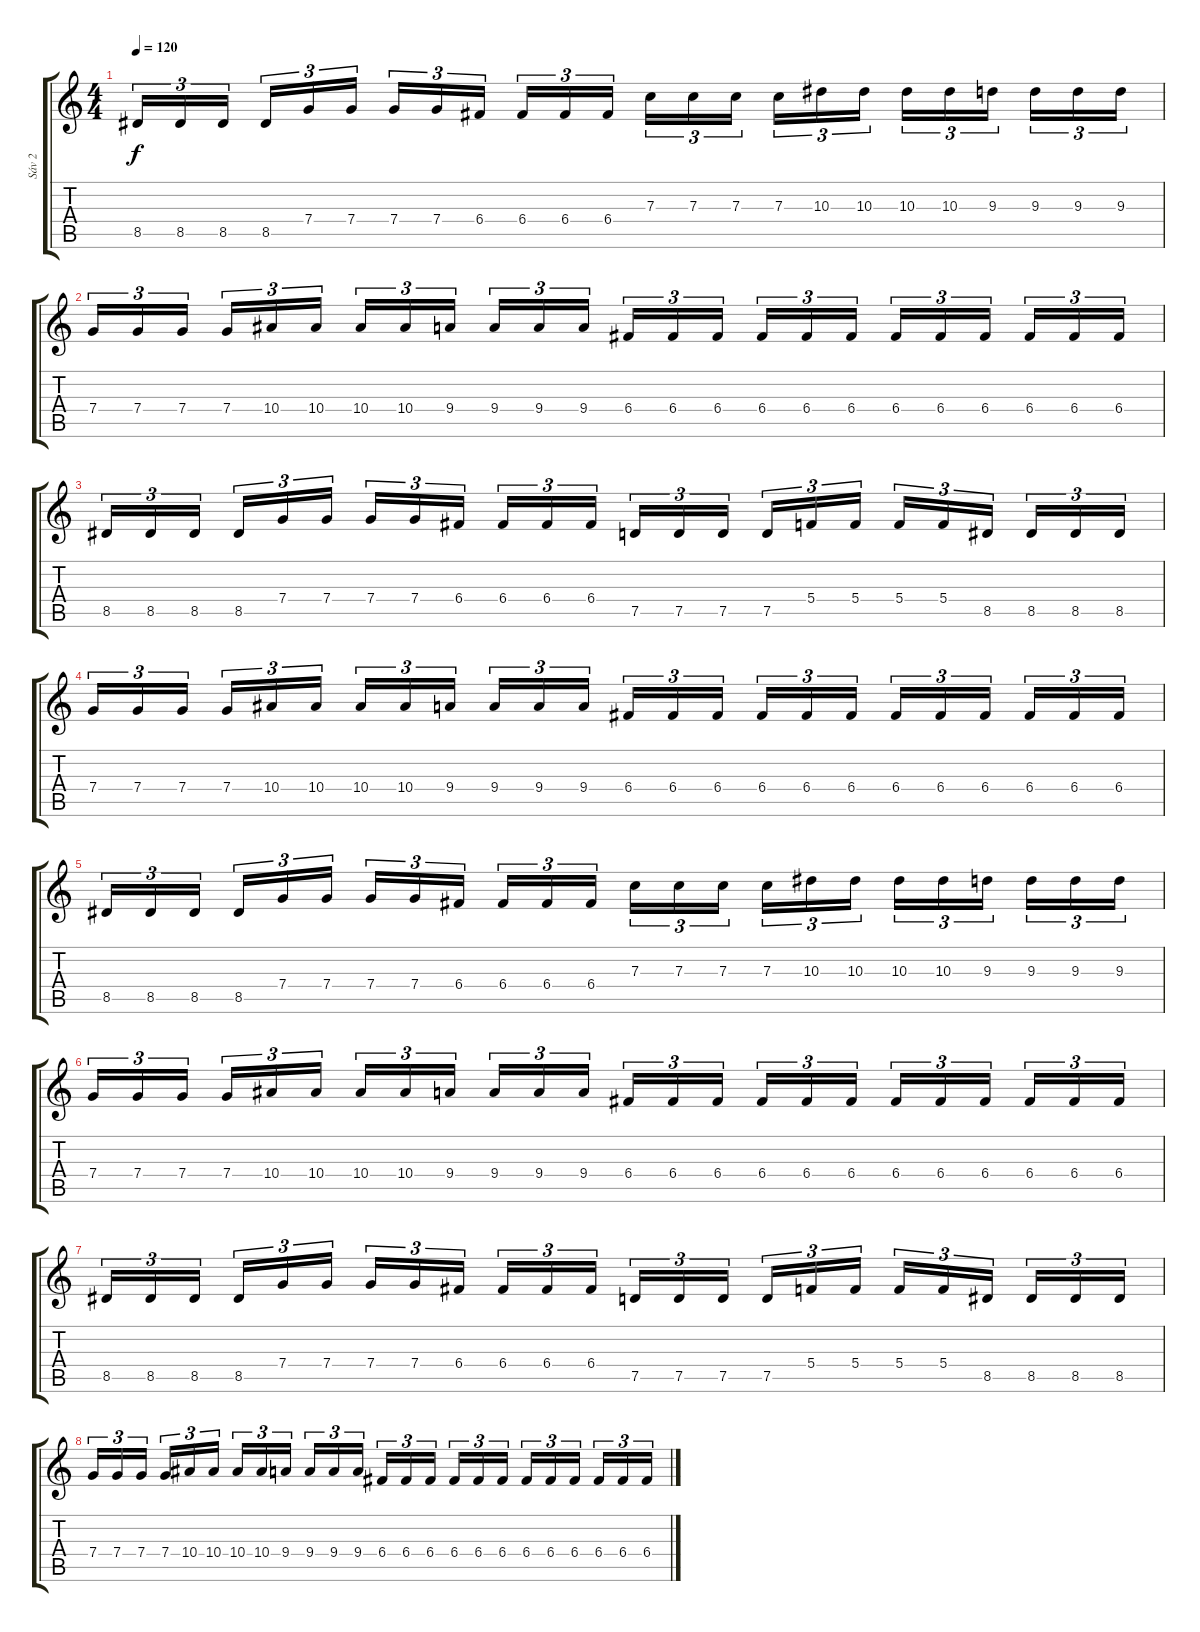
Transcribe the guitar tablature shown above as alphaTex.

\track ("Sáv 2" "Sáv 2") {instrument distortionguitar}
\staff {score tabs}
\tuning (D4 A3 F3 C3 G2 D2) {hide}
\ts (4 4)
\tempo 120
\clef g2
\ks c
8.5.16{tu (3 2) dy f} 8.5.16{tu (3 2)} 8.5.16{tu (3 2)} 8.5.16{tu (3 2)} 7.4.16{tu (3 2)} 7.4.16{tu (3 2)} 7.4.16{tu (3 2)} 7.4.16{tu (3 2)} 6.4.16{tu (3 2)} 6.4.16{tu (3 2)} 6.4.16{tu (3 2)} 6.4.16{tu (3 2)} 7.3.16{tu (3 2)} 7.3.16{tu (3 2)} 7.3.16{tu (3 2)} 7.3.16{tu (3 2)} 10.3.16{tu (3 2)} 10.3.16{tu (3 2)} 10.3.16{tu (3 2)} 10.3.16{tu (3 2)} 9.3.16{tu (3 2)} 9.3.16{tu (3 2)} 9.3.16{tu (3 2)} 9.3.16{tu (3 2)} |
7.4.16{tu (3 2)} 7.4.16{tu (3 2)} 7.4.16{tu (3 2)} 7.4.16{tu (3 2)} 10.4.16{tu (3 2)} 10.4.16{tu (3 2)} 10.4.16{tu (3 2)} 10.4.16{tu (3 2)} 9.4.16{tu (3 2)} 9.4.16{tu (3 2)} 9.4.16{tu (3 2)} 9.4.16{tu (3 2)} 6.4.16{tu (3 2)} 6.4.16{tu (3 2)} 6.4.16{tu (3 2)} 6.4.16{tu (3 2)} 6.4.16{tu (3 2)} 6.4.16{tu (3 2)} 6.4.16{tu (3 2)} 6.4.16{tu (3 2)} 6.4.16{tu (3 2)} 6.4.16{tu (3 2)} 6.4.16{tu (3 2)} 6.4.16{tu (3 2)} |
8.5.16{tu (3 2)} 8.5.16{tu (3 2)} 8.5.16{tu (3 2)} 8.5.16{tu (3 2)} 7.4.16{tu (3 2)} 7.4.16{tu (3 2)} 7.4.16{tu (3 2)} 7.4.16{tu (3 2)} 6.4.16{tu (3 2)} 6.4.16{tu (3 2)} 6.4.16{tu (3 2)} 6.4.16{tu (3 2)} 7.5.16{tu (3 2)} 7.5.16{tu (3 2)} 7.5.16{tu (3 2)} 7.5.16{tu (3 2)} 5.4.16{tu (3 2)} 5.4.16{tu (3 2)} 5.4.16{tu (3 2)} 5.4.16{tu (3 2)} 8.5.16{tu (3 2)} 8.5.16{tu (3 2)} 8.5.16{tu (3 2)} 8.5.16{tu (3 2)} |
7.4.16{tu (3 2)} 7.4.16{tu (3 2)} 7.4.16{tu (3 2)} 7.4.16{tu (3 2)} 10.4.16{tu (3 2)} 10.4.16{tu (3 2)} 10.4.16{tu (3 2)} 10.4.16{tu (3 2)} 9.4.16{tu (3 2)} 9.4.16{tu (3 2)} 9.4.16{tu (3 2)} 9.4.16{tu (3 2)} 6.4.16{tu (3 2)} 6.4.16{tu (3 2)} 6.4.16{tu (3 2)} 6.4.16{tu (3 2)} 6.4.16{tu (3 2)} 6.4.16{tu (3 2)} 6.4.16{tu (3 2)} 6.4.16{tu (3 2)} 6.4.16{tu (3 2)} 6.4.16{tu (3 2)} 6.4.16{tu (3 2)} 6.4.16{tu (3 2)} |
8.5.16{tu (3 2)} 8.5.16{tu (3 2)} 8.5.16{tu (3 2)} 8.5.16{tu (3 2)} 7.4.16{tu (3 2)} 7.4.16{tu (3 2)} 7.4.16{tu (3 2)} 7.4.16{tu (3 2)} 6.4.16{tu (3 2)} 6.4.16{tu (3 2)} 6.4.16{tu (3 2)} 6.4.16{tu (3 2)} 7.3.16{tu (3 2)} 7.3.16{tu (3 2)} 7.3.16{tu (3 2)} 7.3.16{tu (3 2)} 10.3.16{tu (3 2)} 10.3.16{tu (3 2)} 10.3.16{tu (3 2)} 10.3.16{tu (3 2)} 9.3.16{tu (3 2)} 9.3.16{tu (3 2)} 9.3.16{tu (3 2)} 9.3.16{tu (3 2)} |
7.4.16{tu (3 2)} 7.4.16{tu (3 2)} 7.4.16{tu (3 2)} 7.4.16{tu (3 2)} 10.4.16{tu (3 2)} 10.4.16{tu (3 2)} 10.4.16{tu (3 2)} 10.4.16{tu (3 2)} 9.4.16{tu (3 2)} 9.4.16{tu (3 2)} 9.4.16{tu (3 2)} 9.4.16{tu (3 2)} 6.4.16{tu (3 2)} 6.4.16{tu (3 2)} 6.4.16{tu (3 2)} 6.4.16{tu (3 2)} 6.4.16{tu (3 2)} 6.4.16{tu (3 2)} 6.4.16{tu (3 2)} 6.4.16{tu (3 2)} 6.4.16{tu (3 2)} 6.4.16{tu (3 2)} 6.4.16{tu (3 2)} 6.4.16{tu (3 2)} |
8.5.16{tu (3 2)} 8.5.16{tu (3 2)} 8.5.16{tu (3 2)} 8.5.16{tu (3 2)} 7.4.16{tu (3 2)} 7.4.16{tu (3 2)} 7.4.16{tu (3 2)} 7.4.16{tu (3 2)} 6.4.16{tu (3 2)} 6.4.16{tu (3 2)} 6.4.16{tu (3 2)} 6.4.16{tu (3 2)} 7.5.16{tu (3 2)} 7.5.16{tu (3 2)} 7.5.16{tu (3 2)} 7.5.16{tu (3 2)} 5.4.16{tu (3 2)} 5.4.16{tu (3 2)} 5.4.16{tu (3 2)} 5.4.16{tu (3 2)} 8.5.16{tu (3 2)} 8.5.16{tu (3 2)} 8.5.16{tu (3 2)} 8.5.16{tu (3 2)} |
7.4.16{tu (3 2)} 7.4.16{tu (3 2)} 7.4.16{tu (3 2)} 7.4.16{tu (3 2)} 10.4.16{tu (3 2)} 10.4.16{tu (3 2)} 10.4.16{tu (3 2)} 10.4.16{tu (3 2)} 9.4.16{tu (3 2)} 9.4.16{tu (3 2)} 9.4.16{tu (3 2)} 9.4.16{tu (3 2)} 6.4.16{tu (3 2)} 6.4.16{tu (3 2)} 6.4.16{tu (3 2)} 6.4.16{tu (3 2)} 6.4.16{tu (3 2)} 6.4.16{tu (3 2)} 6.4.16{tu (3 2)} 6.4.16{tu (3 2)} 6.4.16{tu (3 2)} 6.4.16{tu (3 2)} 6.4.16{tu (3 2)} 6.4.16{tu (3 2)}
